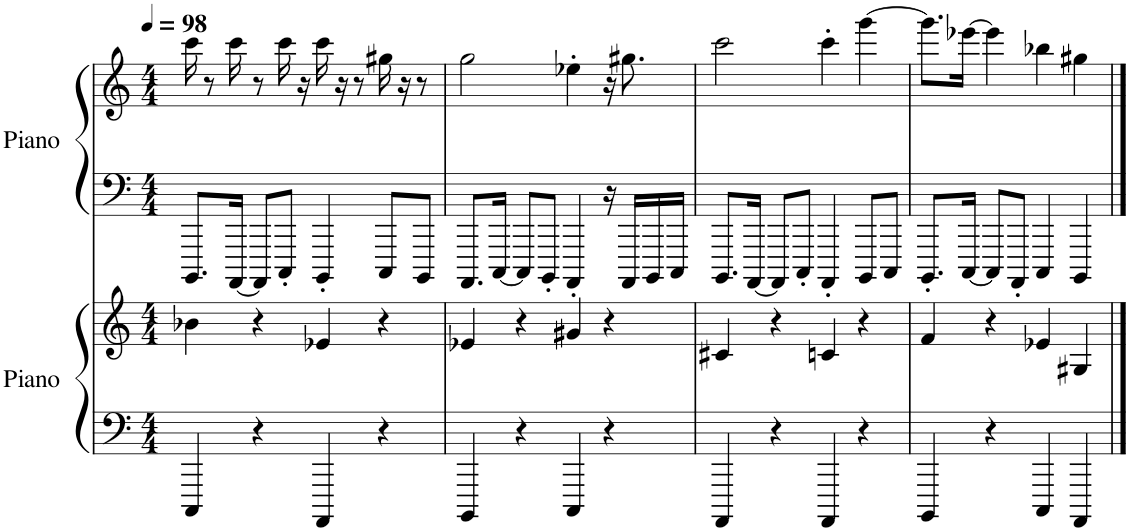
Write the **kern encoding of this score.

**kern	**kern	**kern	**kern
*part2	*part2	*part1	*part1
*staff4	*staff3	*staff2	*staff1
*I"Piano	*	*I"Piano	*
*I'Pno.	*	*I'Pno.	*
*clefF4	*clefG2	*clefF4	*clefG2
*k[]	*k[]	*k[]	*k[]
*M4/4	*M4/4	*M4/4	*M4/4
*MM98	*MM98	*MM98	*MM98
=1	=1	=1	=1
4CCC/	4b-X\	8.BBBB/L	16ccc\
.	.	.	8r
.	.	[16AAAA/Jk	16ccc\
4r	4r	8AAAA/L]	8r
.	.	8CCC'/J	16ccc\
.	.	.	16r
4AAAA/	4e-X/	4BBBB'/	16ccc\
.	.	.	16r
.	.	.	8r
4r	4r	8CCC/L	16gg#X\
.	.	.	16r
.	.	8BBBB/J	8r
=2	=2	=2	=2
4BBBB/	4e-X/	8.AAAA/L	2gg\
.	.	[16CCC/Jk	.
4r	4r	8CCC/L]	.
.	.	8BBBB'/J	.
4CCC/	4g#X/	4AAAA'/	4ee-X'\
4r	4r	16r	16r
.	.	16AAAA/LL	8.gg#X\
.	.	16BBBB/	.
.	.	16CCC/JJ	.
=3	=3	=3	=3
4AAAA/	4c#X/	8.BBBB/L	2ccc\
.	.	[16AAAA/Jk	.
4r	4r	8AAAA/L]	.
.	.	8CCC'/J	.
4AAAA/	4cn/	4AAAA'/	4ccc'\
4r	4r	8BBBB/L	[4ggg\
.	.	8CCC/J	.
=4	=4	=4	=4
4BBBB/	4f/	8.BBBB'/L	8.ggg\L]
.	.	[16CCC/Jk	[16eee-X\Jk
4r	4r	8CCC/L]	4eee-\]
.	.	8AAAA'/J	.
4CCC/	4e-X/	4CCC/	4bb-X\
4AAAA/	4G#X/	4BBBB/	4gg#X\
==	==	==	==
*-	*-	*-	*-
